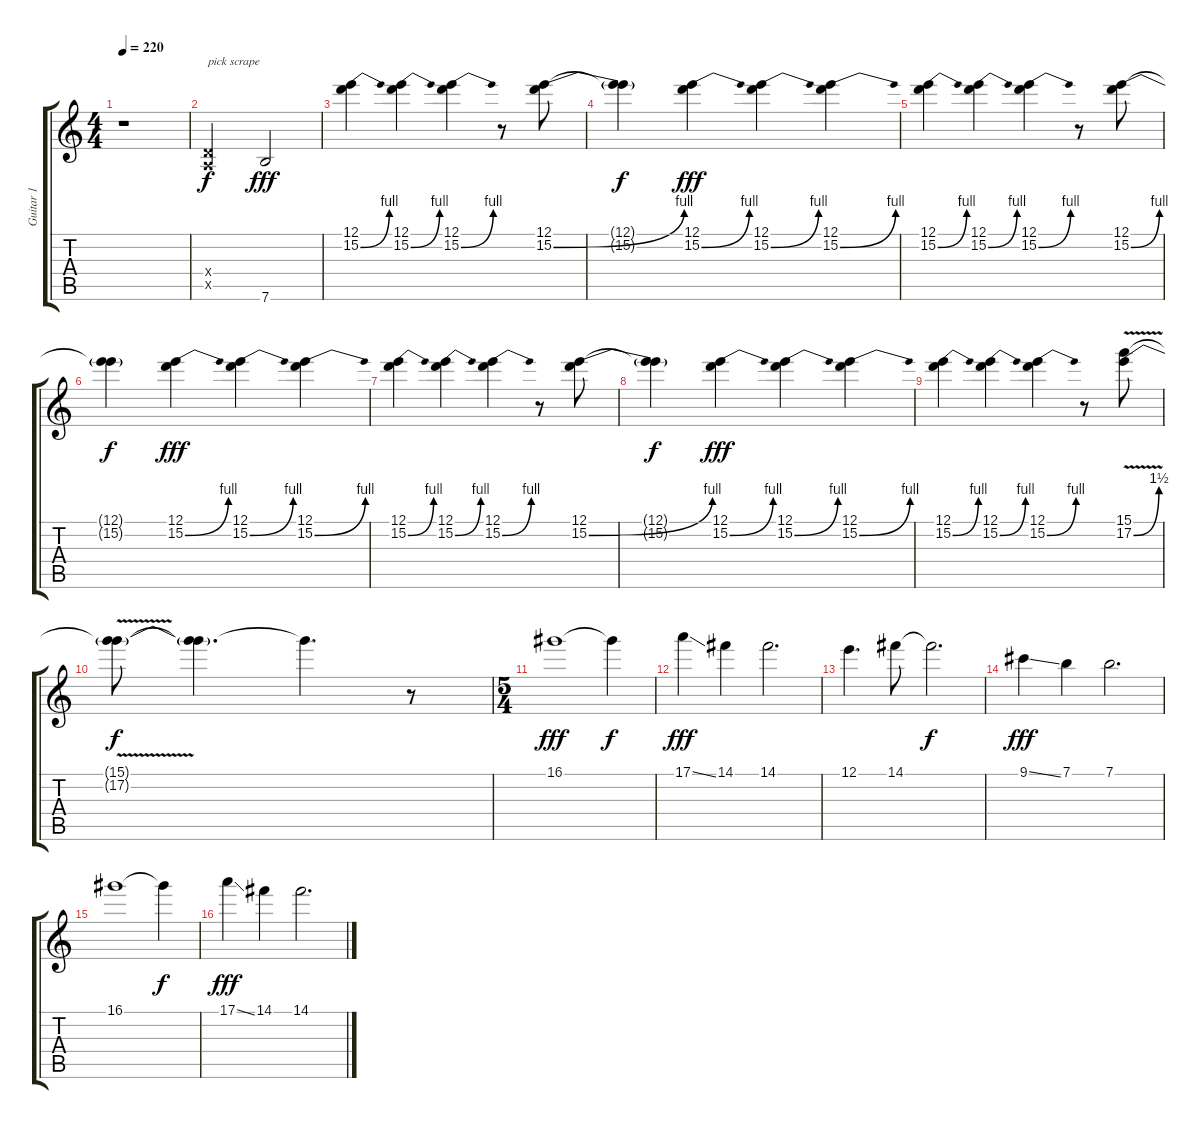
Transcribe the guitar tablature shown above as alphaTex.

\track ("Guitar 1" "Guitar 1") {instrument distortionguitar}
\staff {score tabs}
\tuning (E4 B3 G3 D3 A2 E2) {hide}
\ts (4 4)
\tempo 220
\clef g2
\ks c
r.1{dy f instrument distortionguitar} |
(0.4{x} 0.5{x}).2{txt "pick scrape"} 7.6.2{dy fff} |
(12.1 15.2{be (bend 0 0 60 4)}).4 (12.1 15.2{be (bend 0 0 60 4)}).4 (12.1 15.2{be (bend 0 0 60 4)}).4 r.8 (12.1 15.2{be (bend 0 0 60 4)}).8 |
(12.1{t} 15.2{t}).4{dy f} (12.1 15.2{be (bend 0 0 60 4)}).4{dy fff} (12.1 15.2{be (bend 0 0 60 4)}).4 (12.1 15.2{be (bend 0 0 60 4)}).4 |
(12.1 15.2{be (bend 0 0 60 4)}).4 (12.1 15.2{be (bend 0 0 60 4)}).4 (12.1 15.2{be (bend 0 0 60 4)}).4 r.8 (12.1 15.2{be (bend 0 0 60 4)}).8 |
(12.1{t} 15.2{t}).4{dy f} (12.1 15.2{be (bend 0 0 60 4)}).4{dy fff} (12.1 15.2{be (bend 0 0 60 4)}).4 (12.1 15.2{be (bend 0 0 60 4)}).4 |
(12.1 15.2{be (bend 0 0 60 4)}).4 (12.1 15.2{be (bend 0 0 60 4)}).4 (12.1 15.2{be (bend 0 0 60 4)}).4 r.8 (12.1 15.2{be (bend 0 0 60 4)}).8 |
(12.1{t} 15.2{t}).4{dy f} (12.1 15.2{be (bend 0 0 60 4)}).4{dy fff} (12.1 15.2{be (bend 0 0 60 4)}).4 (12.1 15.2{be (bend 0 0 60 4)}).4 |
(12.1 15.2{be (bend 0 0 60 4)}).4 (12.1 15.2{be (bend 0 0 60 4)}).4 (12.1 15.2{be (bend 0 0 60 4)}).4 r.8 (15.1{v} 17.2{be (bend 0 0 60 6) v}).8 |
(15.1{t} 17.2{t}).8{dy f} (15.1{t} 17.2{t}).4{d} 15.1{t}.4{d} r.8 |
\ts (5 4)
16.1.1{dy fff} 16.1{t}.4{dy f} |
17.1{ss}.4{dy fff} 14.1.4 14.1.2{d} |
12.1.4{d} 14.1.8 14.1{t}.2{d dy f} |
9.1{ss}.4{dy fff} 7.1.4 7.1.2{d} |
16.1.1 16.1{t}.4{dy f} |
17.1{ss}.4{dy fff} 14.1.4 14.1.2{d}
